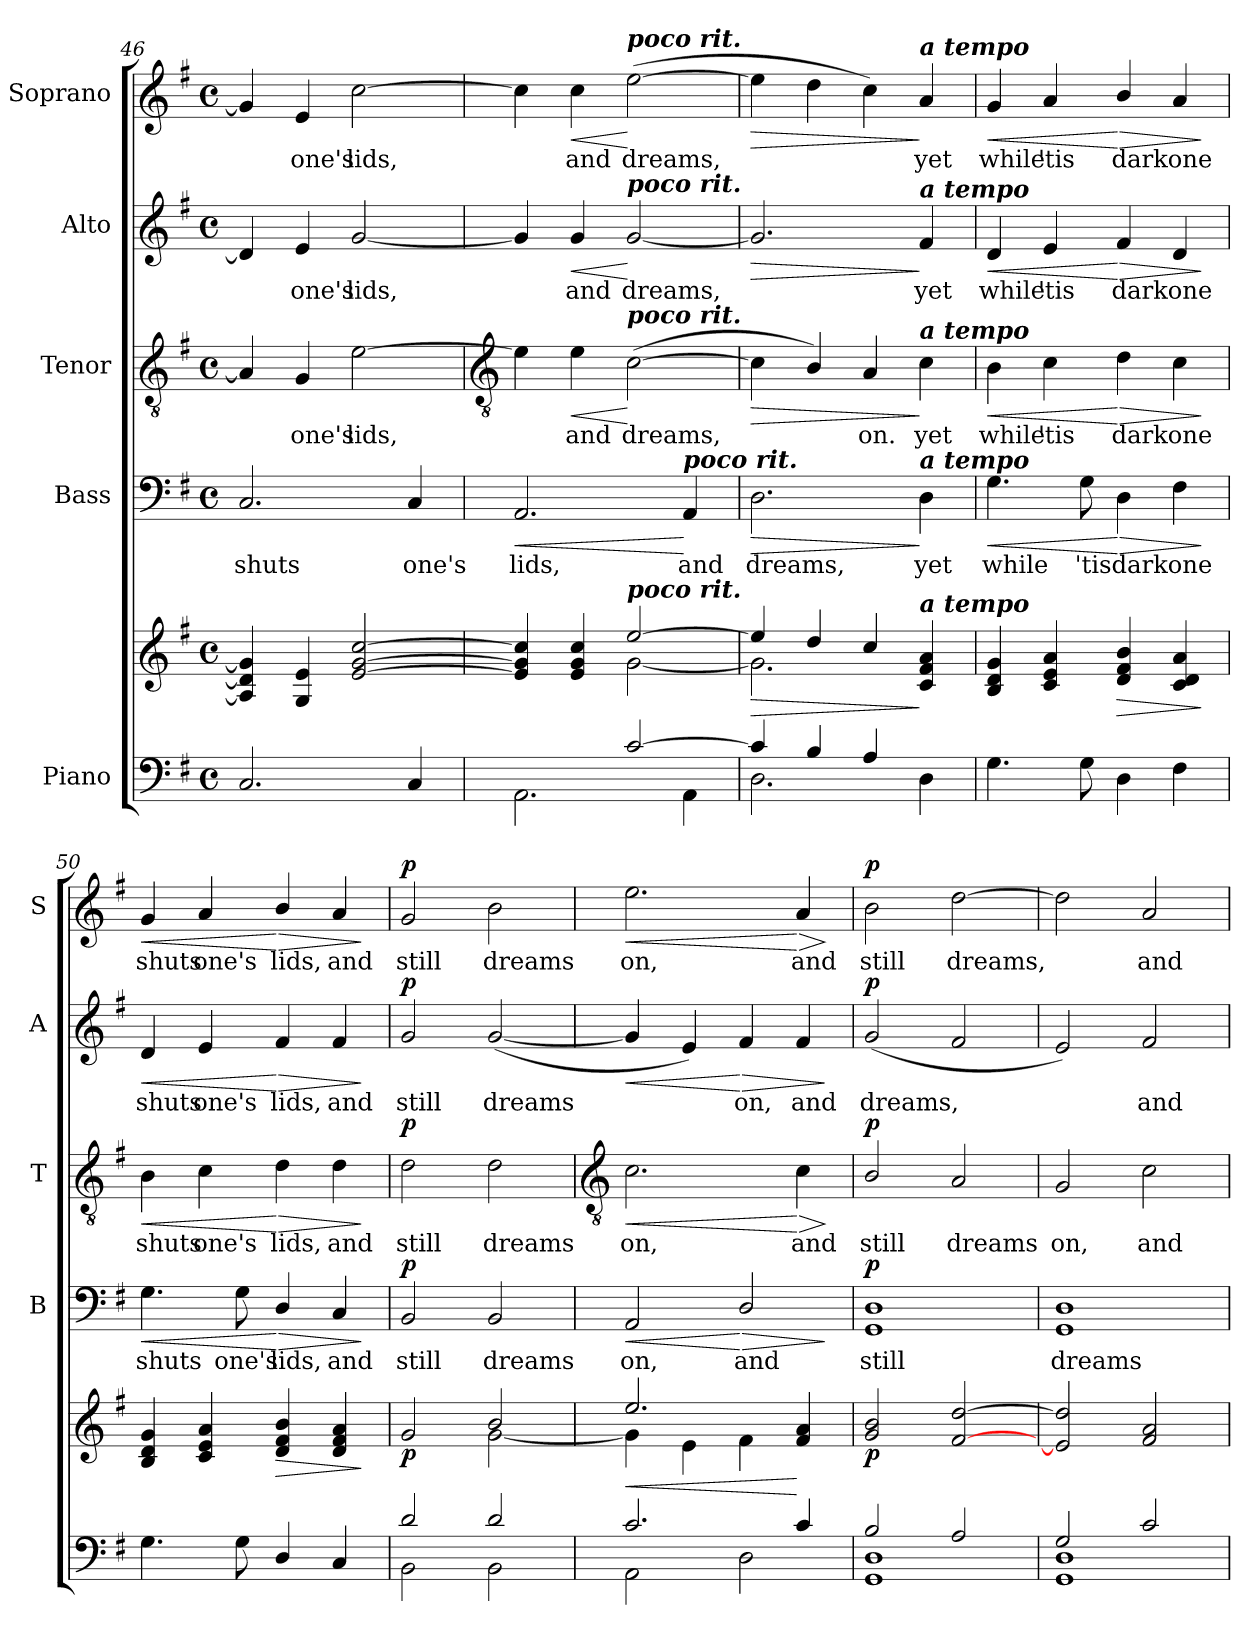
**kern	**kern	**dynam	**kern	**text	**dynam	**kern	**text	**dynam	**kern	**text	**dynam	**kern	**text	**dynam
*part5	*part5	*part5	*part4	*part4	*part4	*part3	*part3	*part3	*part2	*part2	*part2	*part1	*part1	*part1
*staff6	*staff5	*staff5/6	*staff4	*staff4	*staff4	*staff3	*staff3	*staff3	*staff2	*staff2	*staff2	*staff1	*staff1	*staff1
*I"Piano	*	*	*I"Bass	*	*	*I"Tenor	*	*	*I"Alto	*	*	*I"Soprano	*	*
*	*	*	*I'B	*	*	*I'T	*	*	*I'A	*	*	*I'S	*	*
*clefF4	*clefG2	*	*clefF4	*	*	*clefGv2	*	*	*clefG2	*	*	*clefG2	*	*
*k[f#]	*k[f#]	*	*k[f#]	*	*	*k[f#]	*	*	*k[f#]	*	*	*k[f#]	*	*
*G:	*G:	*	*G:	*	*	*G:	*	*	*G:	*	*	*G:	*	*
*M4/4	*M4/4	*	*M4/4	*	*	*M4/4	*	*	*M4/4	*	*	*M4/4	*	*
*met(c)	*met(c)	*	*met(c)	*	*	*met(c)	*	*	*met(c)	*	*	*met(c)	*	*
=46	=46	=46	=46	=46	=46	=46	=46	=46	=46	=46	=46	=46	=46	=46
*^	*^	*	*	*	*	*	*	*	*	*	*	*	*	*
!	!	!	!	!	!	!LO:LY:b	!	!	!	!	!	!	!	!	!	!
1ryy	2.C/	4A/] 4d#/] 4g/]	1ryy	.	2.C	shuts	.	4A]	.	.	4d#]	.	.	4g]	.	.
!	!	!	!	!	!	!	!	!	!LO:LY:b	!	!	!LO:LY:b	!	!	!LO:LY:b	!
.	.	4G/ 4e/	.	.	.	.	.	4G	one's	.	4e	one's	.	4e	one's	.
!	!	!	!	!	!	!	!	!	!LO:LY:b	!	!	!LO:LY:b	!	!	!LO:LY:b	!
.	.	[2e/ [2g/ [2cc/	.	.	.	.	.	[2e	lids,	.	[2g	lids,	.	[2cc	lids,	.
!	!	!	!	!	!	!LO:LY:b	!	!	!	!	!	!	!	!	!	!
.	4C/	.	.	.	4C	one's	.	.	.	.	.	.	.	.	.	.
!!LO:LB:g=z
=47	=47	=47	=47	=47	=47	=47	=47	=47	=47	=47	=47	=47	=47	=47	=47	=47
*	*	*	*	*	*	*	*	*clefGv2	*	*	*	*	*	*	*	*
!	!	!	!	!	!	!LO:LY:b	!LO:HP:b	!	!	!	!	!	!	!	!	!
2ryy	2.AA\	4e/] 4g/] 4cc/]	2ryy	.	2.AA	lids,	<	4e]	.	.	4g]	.	.	4cc]	.	.
!	!	!	!	!	!	!	!	!	!LO:LY:b	!LO:HP:b	!	!LO:LY:b	!LO:HP:b	!	!LO:LY:b	!LO:HP:b
.	.	4e/ 4g/ 4cc/	.	.	.	.	.	4e	and	<	4g	and	<	4cc	and	<
!	!	!	!	!	!	!	!	!	!	!	!	!	!	!LO:TX:a:Bi:t=poco rit.	!	!
!	!	!	!	!	!	!	!	!	!	!	!LO:TX:a:Bi:t=poco rit.	!	!	!	!	!
!	!	!	!	!	!	!	!	!LO:TX:a:Bi:t=poco rit.	!	!	!	!	!	!	!	!
!	!	!LO:TX:a:Bi:t=poco rit.	!	!	!	!	!	!	!	!	!	!	!	!	!	!
!	!	!	!	!	!	!	!	!	!LO:LY:b	!	!	!LO:LY:b	!	!	!LO:LY:b	!
[2c/	.	[2ee/	[2g\	.	.	.	.	(>[2c	dreams,	[	[2g	dreams,	[	(>[2ee	dreams,	[
!	!	!	!	!	!LO:TX:a:Bi:t=poco rit.	!	!	!	!	!	!	!	!	!	!	!
!	!	!	!	!	!	!LO:LY:b	!	!	!	!	!	!	!	!	!	!
.	4AA\	.	.	.	4AA	and	[	.	.	.	.	.	.	.	.	.
=48	=48	=48	=48	=48	=48	=48	=48	=48	=48	=48	=48	=48	=48	=48	=48	=48
!	!	!	!	!LO:HP:b	!	!LO:LY:b	!LO:HP:b	!	!	!LO:HP:b	!	!	!LO:HP:b	!	!	!LO:HP:b
4c/]	2.D\	4ee/]	2.g\]	>	2.D	dreams,	>	4c]	.	>	2.g]	.	>	4ee]	.	>
4B/	.	4dd/	.	.	.	.	.	4B/)	.	.	.	.	.	4dd	.	.
!	!	!	!	!	!	!	!	!	!LO:LY:b	!	!	!	!	!	!	!
4A/	.	4cc/	.	.	.	.	.	4A	on.	.	.	.	.	4cc)	.	.
!	!	!	!	!	!	!	!	!	!	!	!	!	!	!LO:TX:a:Bi:t=a tempo	!	!
!	!	!	!	!	!	!	!	!	!	!	!LO:TX:a:Bi:t=a tempo	!	!	!	!	!
!	!	!	!	!	!	!	!	!LO:TX:a:Bi:t=a tempo	!	!	!	!	!	!	!	!
!	!	!	!	!	!LO:TX:a:Bi:t=a tempo	!	!	!	!	!	!	!	!	!	!	!
!	!	!LO:TX:a:Bi:t=a tempo	!	!	!	!	!	!	!	!	!	!	!	!	!	!
!	!	!	!	!	!	!LO:LY:b	!	!	!LO:LY:b	!	!	!LO:LY:b	!	!	!LO:LY:b	!
4ryy	4D\	4c/ 4f#/ 4a/	4ryy	]	4D	yet	]	4c	yet	]	4f#	yet	]	4a	yet	]
=49	=49	=49	=49	=49	=49	=49	=49	=49	=49	=49	=49	=49	=49	=49	=49	=49
!	!	!	!	!LO:HP:b	!	!LO:LY:b	!LO:HP:b	!	!LO:LY:b	!LO:HP:b	!	!LO:LY:b	!LO:HP:b	!	!LO:LY:b	!LO:HP:b
1ryy	4.G\	4B/ 4d/ 4g/	1ryy	<	4.G	while	<	4B	while	<	4d	while	<	4g	while	<
!	!	!	!	!	!	!	!	!	!LO:LY:b	!	!	!LO:LY:b	!	!	!LO:LY:b	!
.	.	4c/ 4e/ 4a/	.	.	.	.	.	4c	'tis	.	4e	'tis	.	4a	'tis	.
!	!	!	!	!	!	!LO:LY:b	!	!	!	!	!	!	!	!	!	!
.	8G\	.	.	.	8G	'tis	.	.	.	.	.	.	.	.	.	.
!	!	!	!	!LO:HP:n=1:b	!	!LO:LY:b	!LO:HP:n=1:b	!	!LO:LY:b	!LO:HP:n=1:b	!	!LO:LY:b	!LO:HP:n=1:b	!	!LO:LY:b	!LO:HP:n=1:b
.	4D\	4d/ 4f#/ 4b/	.	[ >	4D	dark	[ >	4d	dark	[ >	4f#	dark	[ >	4b/	dark	[ >
!	!	!	!	!	!	!LO:LY:b	!	!	!LO:LY:b	!	!	!LO:LY:b	!	!	!LO:LY:b	!
.	4F#\	4c/ 4d/ 4a/	.	.	4F#	one	.	4c	one	.	4d	one	.	4a	one	.
*v	*v	*	*	*	*	*	*	*	*	*	*	*	*	*	*	*
*	*v	*v	*	*	*	*	*	*	*	*	*	*	*	*	*
.	.	]	.	.	]	.	.	]	.	.	]	.	.	]
=50	=50	=50	=50	=50	=50	=50	=50	=50	=50	=50	=50	=50	=50	=50
*^	*	*	*	*	*	*	*	*	*	*	*	*	*	*
!	!	!	!LO:HP:b	!	!LO:LY:b	!LO:HP:b	!	!LO:LY:b	!LO:HP:b	!	!LO:LY:b	!LO:HP:b	!	!LO:LY:b	!LO:HP:b
*	*	*^	*	*	*	*	*	*	*	*	*	*	*	*	*
1ryy	4.G\	4B/ 4d/ 4g/	1ryy	<	4.G	shuts	<	4B	shuts	<	4d	shuts	<	4g	shuts	<
!	!	!	!	!	!	!	!	!	!LO:LY:b	!	!	!LO:LY:b	!	!	!LO:LY:b	!
.	.	4c/ 4e/ 4a/	.	.	.	.	.	4c	one's	.	4e	one's	.	4a	one's	.
!	!	!	!	!	!	!LO:LY:b	!	!	!	!	!	!	!	!	!	!
.	8G\	.	.	.	8G	one's	.	.	.	.	.	.	.	.	.	.
!	!	!	!	!LO:HP:n=1:b	!	!LO:LY:b	!LO:HP:n=1:b	!	!LO:LY:b	!LO:HP:n=1:b	!	!LO:LY:b	!LO:HP:n=1:b	!	!LO:LY:b	!LO:HP:n=1:b
.	4D/	4d/ 4f#/ 4b/	.	[ >	4D/	lids,	[ >	4d	lids,	[ >	4f#	lids,	[ >	4b/	lids,	[ >
!	!	!	!	!	!	!LO:LY:b	!	!	!LO:LY:b	!	!	!LO:LY:b	!	!	!LO:LY:b	!
.	4C/	4d/ 4f#/ 4a/	.	.	4C	and	.	4d	and	.	4f#	and	.	4a	and	.
*v	*v	*	*	*	*	*	*	*	*	*	*	*	*	*	*	*
*	*v	*v	*	*	*	*	*	*	*	*	*	*	*	*	*
.	.	]	.	.	]	.	.	]	.	.	]	.	.	]
=51	=51	=51	=51	=51	=51	=51	=51	=51	=51	=51	=51	=51	=51	=51
*^	*^	*	*	*	*	*	*	*	*	*	*	*	*	*
!	!	!	!	!LO:DY:b	!	!LO:LY:b	!LO:DY:b	!	!LO:LY:b	!LO:DY:b	!	!LO:LY:b	!LO:DY:b	!	!LO:LY:b	!LO:DY:b
2d/	2BB\	2g/	2ryy	p	2BB	still	p	2d	still	p	2g	still	p	2g	still	p
!	!	!	!	!	!	!LO:LY:b	!	!	!LO:LY:b	!	!	!LO:LY:b	!	!	!LO:LY:b	!
2d/	2BB\	2b/	[2g\	.	2BB	dreams	.	2d	dreams	.	(<[2g	dreams	.	2b	dreams	.
!!LO:LB:g=z
=52	=52	=52	=52	=52	=52	=52	=52	=52	=52	=52	=52	=52	=52	=52	=52	=52
*	*	*	*	*	*	*	*	*clefGv2	*	*	*	*	*	*	*	*
!	!	!	!	!LO:HP:b	!	!LO:LY:b	!LO:HP:b	!	!LO:LY:b	!LO:HP:b	!	!	!LO:HP:b	!	!LO:LY:b	!LO:HP:b
2.c/	2AA\	2.ee/	4g\]	<	2AA	on,	<	2.c	on,	<	4g]	.	<	2.ee	on,	<
.	.	.	4e\	.	.	.	.	.	.	.	4e)	.	.	.	.	.
!	!	!	!	!	!	!LO:LY:b	!LO:HP:n=1:b	!	!	!	!	!LO:LY:b	!LO:HP:n=1:b	!	!	!
.	2D\	.	4f#\	.	2D/	and	[ >	.	.	.	4f#	on,	[ >	.	.	.
!	!	!	!	!	!	!	!	!	!LO:LY:b	!LO:HP:n=1:b	!	!LO:LY:b	!	!	!LO:LY:b	!LO:HP:n=1:b
4c/	.	4f#/ 4a/	4ryy	[	.	.	.	4c	and	[ >	4f#	and	.	4a	and	[ >
*v	*v	*	*	*	*	*	*	*	*	*	*	*	*	*	*	*
*	*v	*v	*	*	*	*	*	*	*	*	*	*	*	*	*
.	.	.	.	.	]	.	.	]	.	.	]	.	.	]
=53	=53	=53	=53	=53	=53	=53	=53	=53	=53	=53	=53	=53	=53	=53
*^	*^	*	*	*	*	*	*	*	*	*	*	*	*	*
!	!	!	!	!LO:DY:b	!	!LO:LY:b	!LO:DY:b	!	!LO:LY:b	!LO:DY:b	!	!LO:LY:b	!LO:DY:b	!	!LO:LY:b	!LO:DY:b
2B/	1GG\ 1D\	2g/ 2b/	1ryy	p	1GG 1D	still	p	2B/	still	p	(<2g	dreams,	p	2b	still	p
!	!	!	!	!	!	!	!	!	!LO:LY:b	!	!	!	!	!	!LO:LY:b	!
2A/	.	[2f#/ [2dd/	.	.	.	.	.	2A	dreams	.	2f#	.	.	[2dd	dreams,	.
=54	=54	=54	=54	=54	=54	=54	=54	=54	=54	=54	=54	=54	=54	=54	=54	=54
!	!	!	!	!	!	!LO:LY:b	!	!	!LO:LY:b	!	!	!	!	!	!	!
2G/	1GG\ 1D\	2e/] 2dd/]	1ryy	.	1GG 1D	dreams	.	2G	on,	.	2e)	.	.	2dd]	.	.
!	!	!	!	!	!	!	!	!	!LO:LY:b	!	!	!LO:LY:b	!	!	!LO:LY:b	!
2c/	.	2f#/ 2a/	.	.	.	.	.	2c	and	.	2f#	and	.	2a	and	.
*v	*v	*	*	*	*	*	*	*	*	*	*	*	*	*	*	*
*	*v	*v	*	*	*	*	*	*	*	*	*	*	*	*	*
=	=	=	=	=	=	=	=	=	=	=	=	=	=	=
*-	*-	*-	*-	*-	*-	*-	*-	*-	*-	*-	*-	*-	*-	*-
